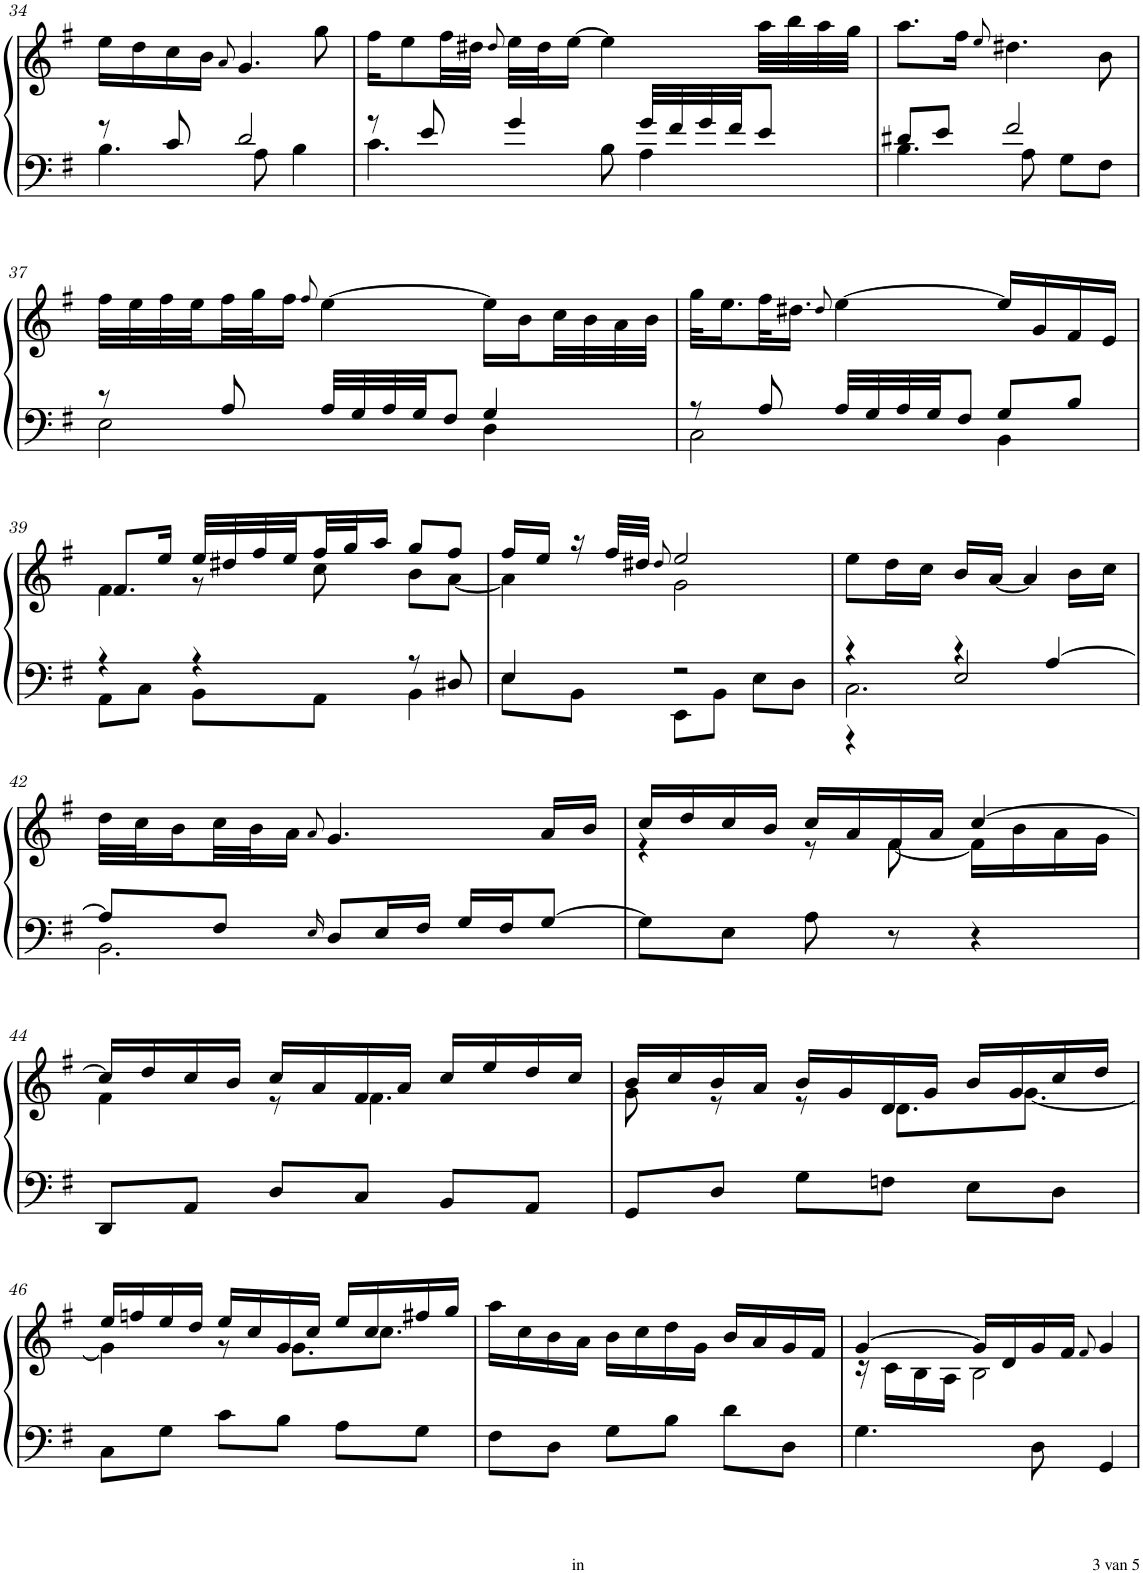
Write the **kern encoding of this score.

**kern	**kern
*part1	*part1
*staff2	*staff1
*I"Harp	*
*I'Hp	*
!!LO:PB:g=z
*clefF4	*clefG2
*k[f#]	*k[f#]
*M3/4	*M3/4
=34	=34
*^	*
8r	4.B\	16ee\LL
.	.	16dd\
8c/	.	16cc\
.	.	16b\JJ
.	.	8qa/
2d/	.	4.g/
.	8A\	.
.	4B\	.
.	.	8gg\
=35	=35	=35
8r	4.c\	16ff#\KL
.	.	8ee\
8e/	.	.
.	.	32ff#\LL
.	.	32dd#X\JJJ
.	.	8qdd#/
4g/	.	32ee\LLL
.	.	32dd#\J
.	.	[16ee\JJ
.	8B\	4ee\]
32g/LLL	4A\	.
32f#/	.	.
32g/	.	.
32f#/JJ	.	.
8e/J	.	32aa\LLL
.	.	32bb\
.	.	32aa\
.	.	32gg\JJJ
=36	=36	=36
8d#X/L	4.B\	8.aa\L
8e/J	.	.
.	.	16ff#\Jk
.	.	8qee/
2f#/	.	4.dd#X\
.	8A\	.
.	8G\L	.
.	8F#\J	8b\
!!LO:LB:g=z
=37	=37	=37
8r	2E\	32ff#\LLL
.	.	32ee\
.	.	32ff#\
.	.	32ee\
8A/	.	32ff#\
.	.	32gg\J
.	.	16ff#\JJ
.	.	8qff#/
32A/LLL	.	[4ee\
32G/	.	.
32A/	.	.
32G/JJ	.	.
8F#/J	.	.
4G/	4D\	16ee\LL]
.	.	16b\
.	.	32cc\L
.	.	32b\
.	.	32a\
.	.	32b\JJJ
=38	=38	=38
8r	2C\	32gg\KLL
.	.	16.ee\
8A/	.	32ff#\K
.	.	16.dd#X\JJ
.	.	8qdd#/
32A/LLL	.	[4ee\
32G/	.	.
32A/	.	.
32G/JJ	.	.
8F#/J	.	.
8G/L	4BB\	16ee/LL]
.	.	16g/
8B/J	.	16f#/
.	.	16e/JJ
!!LO:LB:g=z
=39	=39	=39
*	*	*^
4r	8AA\L	8.f#/L	4f#\
.	8C\J	.	.
.	.	16ee/Jk	.
4r	8BB\L	32ee/LLL	8r
.	.	32dd#X/	.
.	.	32ff#/	.
.	.	32ee/	.
.	8AA\J	32ff#/	8cc\
.	.	32gg/J	.
.	.	16aa/JJ	.
8r	4BB\	8gg/L	8b\L
8D#X/	.	8ff#/J	[8a\J
=40	=40	=40	=40
4E/	8E\L	16ff#/LL	4a\]
.	.	16ee/JJ	.
.	8BB\J	16r	.
.	.	32ff#/LLL	.
.	.	32dd#X/JJJ	.
.	.	8qdd#/	.
2r	8EE\L	2ee/	2g\
.	8BB\J	.	.
.	8E\L	.	.
.	8D\J	.	.
*	*	*v	*v
=41	=41	=41
*	*^	*
4r	2.C\	4r	8ee\L
.	.	.	16dd\L
.	.	.	16cc\JJ
4r	.	2E/	16b/LL
.	.	.	[16a/JJ
.	.	.	4a/]
[4A/	.	.	.
.	.	.	16b\LL
.	.	.	16cc\JJ
*	*v	*v	*
!!LO:LB:g=z
=42	=42	=42
8A/L]	2.BB\	32dd\LLL
.	.	32cc\J
.	.	16b\
8F#/J	.	32cc\L
.	.	32b\J
.	.	16a\JJ
16qE/	.	8qa/
8D/L	.	4.g/
16E/L	.	.
16F#/JJ	.	.
16G/LL	.	.
16F#/J	.	.
[8G/J	.	16a/LL
.	.	16b/JJ
*v	*v	*
=43	=43
*	*^
8G\L]	16cc/LL	4r
.	16dd/	.
8E\J	16cc/	.
.	16b/JJ	.
8A\	16cc/LL	8r
.	16a/	.
8r	16f#/	[8f#\
.	16a/JJ	.
4r	[4cc/	16f#\LL]
.	.	16b\
.	.	16a\
.	.	16g\JJ
!!LO:LB:g=z	!!
=44	=44	=44
8DD/L	16cc/LL]	4f#\
.	16dd/	.
8AA/J	16cc/	.
.	16b/JJ	.
8D/L	16cc/LL	8r
.	16a/	.
8C/J	16f#/	4.f#\
.	16a/JJ	.
8BB/L	16cc/LL	.
.	16ee/	.
8AA/J	16dd/	.
.	16cc/JJ	.
=45	=45	=45
8GG/L	16b/LL	8g\
.	16cc/	.
8D/J	16b/	8r
.	16a/JJ	.
8G\L	16b/LL	8r
.	16g/	.
8Fn\J	16d/	8.d\L
.	16g/JJ	.
8E\L	16b/LL	.
.	16g/	[8.g\J
8D\J	16cc/	.
.	16dd/JJ	.
!!LO:LB:g=z	!!
=46	=46	=46
8C\L	16ee/LL	4g\]
.	16ffn/	.
8G\J	16ee/	.
.	16dd/JJ	.
8c\L	16ee/LL	8r
.	16cc/	.
8B\J	16g/	8.g\L
.	16cc/JJ	.
8A\L	16ee/LL	.
.	16cc/	8.cc\J
8G\J	16ff#X/	.
.	16gg/JJ	.
*	*v	*v
=47	=47
8F#\L	16aa\LL
.	16cc\
8D\J	16b\
.	16a\JJ
8G\L	16b\LL
.	16cc\
8B\J	16dd\
.	16g\JJ
8d\L	16b/LL
.	16a/
8D\J	16g/
.	16f#/JJ
=48	=48
*	*^
4.G\	[4g/	16r
.	.	16c\LL
.	.	16B\
.	.	16A\JJ
.	16g/LL]	2B\
.	16d/	.
8D\	16g/	.
.	16f#/JJ	.
.	8qf#/	.
4GG/	4g/	.
*	*v	*v
=	=
*-	*-
